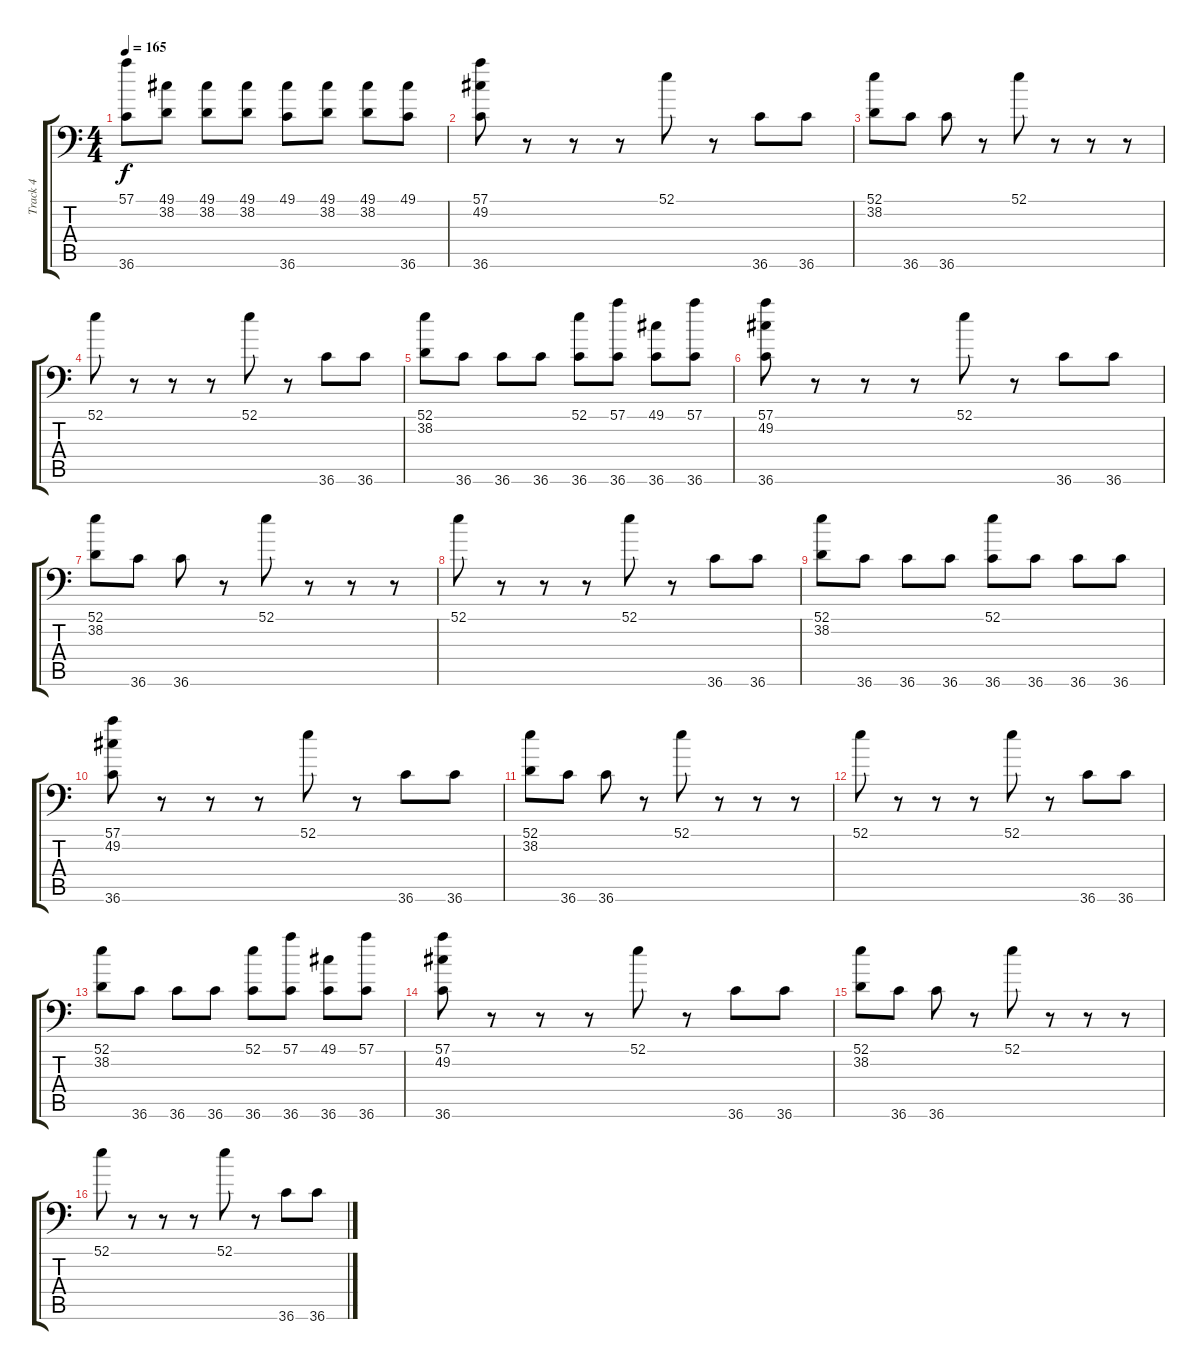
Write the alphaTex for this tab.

\track ("Track 4" "Track 4") {instrument acousticgrandpiano}
\staff {score tabs}
\tuning (C-1 C-1 C-1 C-1 C-1 C-1) {hide}
\ts (4 4)
\tempo 165
\clef f4
\ks c
(57.1 36.6).8{dy f} (49.1 38.2).8 (49.1 38.2).8 (49.1 38.2).8 (49.1 36.6).8 (49.1 38.2).8 (49.1 38.2).8 (49.1 36.6).8 |
(57.1 49.2 36.6).8 r.8 r.8 r.8 52.1.8 r.8 36.6.8 36.6.8 |
(52.1 38.2).8 36.6.8 36.6.8 r.8 52.1.8 r.8 r.8 r.8 |
52.1.8 r.8 r.8 r.8 52.1.8 r.8 36.6.8 36.6.8 |
(52.1 38.2).8 36.6.8 36.6.8 36.6.8 (52.1 36.6).8 (57.1 36.6).8 (49.1 36.6).8 (57.1 36.6).8 |
(57.1 49.2 36.6).8 r.8 r.8 r.8 52.1.8 r.8 36.6.8 36.6.8 |
(52.1 38.2).8 36.6.8 36.6.8 r.8 52.1.8 r.8 r.8 r.8 |
52.1.8 r.8 r.8 r.8 52.1.8 r.8 36.6.8 36.6.8 |
(52.1 38.2).8 36.6.8 36.6.8 36.6.8 (52.1 36.6).8 36.6.8 36.6.8 36.6.8 |
(57.1 49.2 36.6).8 r.8 r.8 r.8 52.1.8 r.8 36.6.8 36.6.8 |
(52.1 38.2).8 36.6.8 36.6.8 r.8 52.1.8 r.8 r.8 r.8 |
52.1.8 r.8 r.8 r.8 52.1.8 r.8 36.6.8 36.6.8 |
(52.1 38.2).8 36.6.8 36.6.8 36.6.8 (52.1 36.6).8 (57.1 36.6).8 (49.1 36.6).8 (57.1 36.6).8 |
(57.1 49.2 36.6).8 r.8 r.8 r.8 52.1.8 r.8 36.6.8 36.6.8 |
(52.1 38.2).8 36.6.8 36.6.8 r.8 52.1.8 r.8 r.8 r.8 |
52.1.8 r.8 r.8 r.8 52.1.8 r.8 36.6.8 36.6.8
